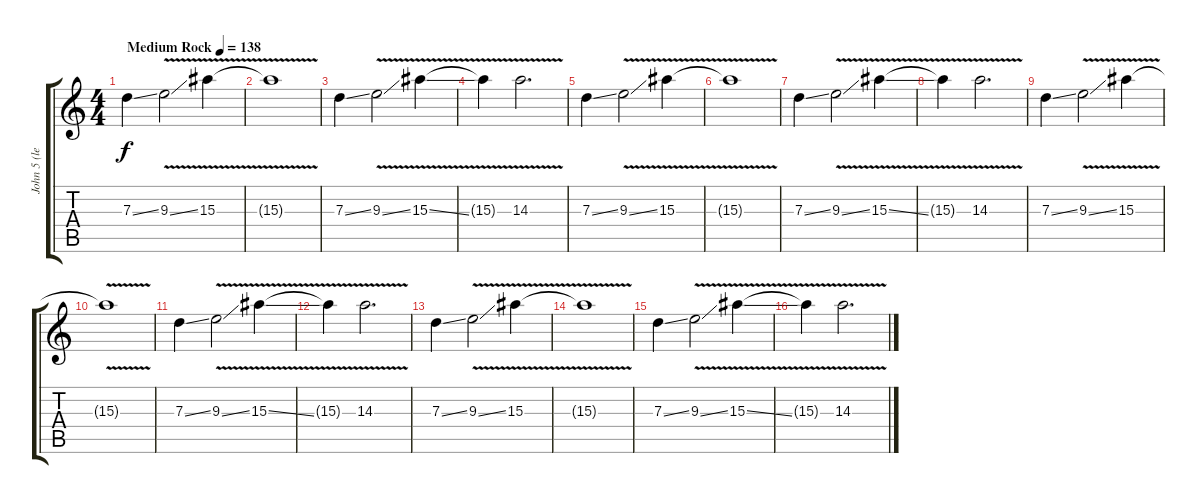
\track ("John 5 (lead 1)" "John 5 (le") {instrument distortionguitar}
\staff {score tabs}
\tuning (E4 B3 G3 D3 A2 E2) {hide}
\ts (4 4)
\tempo (138 "Medium Rock")
\clef g2
\ks c
7.3{ss}.4{dy f instrument stringensemble1} 9.3{v ss}.2 15.3{v}.4 |
15.3{t}.1 |
7.3{ss}.4 9.3{v ss}.2 15.3{v ss}.4 |
15.3{t}.4 14.3{v}.2{d} |
7.3{ss}.4 9.3{v ss}.2 15.3{v}.4 |
15.3{t}.1 |
7.3{ss}.4 9.3{v ss}.2 15.3{v ss}.4 |
15.3{t}.4 14.3{v}.2{d} |
7.3{ss}.4{instrument distortionguitar} 9.3{v ss}.2 15.3{v}.4 |
15.3{t}.1 |
7.3{ss}.4 9.3{v ss}.2 15.3{v ss}.4 |
15.3{t}.4 14.3{v}.2{d} |
7.3{ss}.4 9.3{v ss}.2 15.3{v}.4 |
15.3{t}.1 |
7.3{ss}.4 9.3{v ss}.2 15.3{v ss}.4 |
15.3{t}.4 14.3{v}.2{d}
